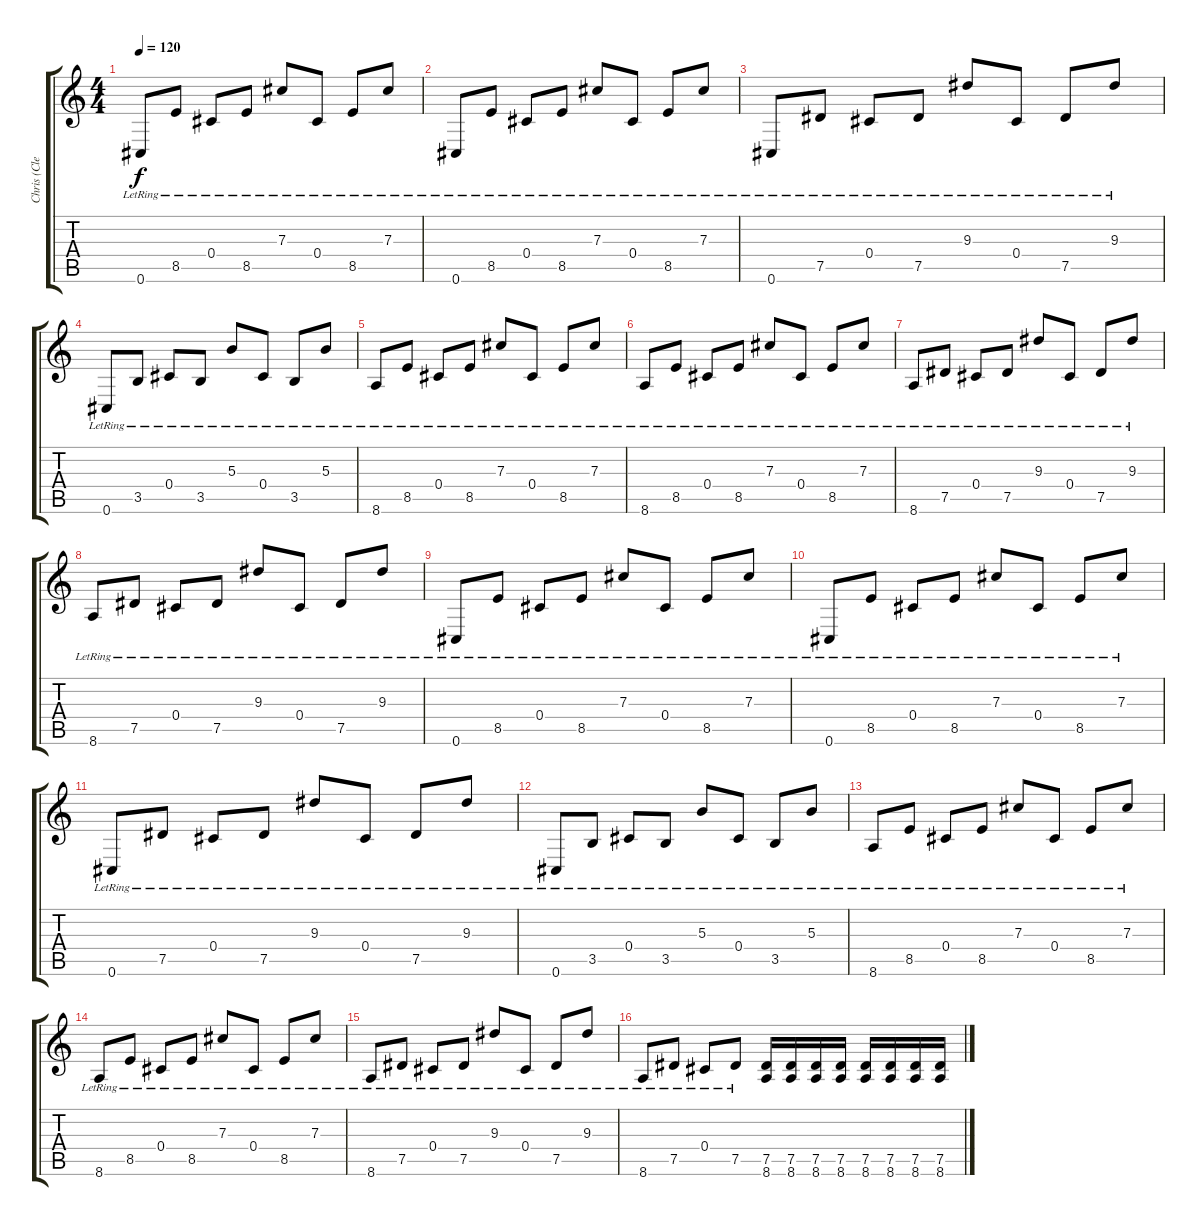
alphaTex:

\track ("Chris (Clean)" "Chris (Cle") {instrument acousticguitarsteel}
\staff {score tabs}
\tuning (Eb4 Bb3 Gb3 Db3 Ab2 Db2) {hide}
\ts (4 4)
\tempo 120
\clef g2
\ks c
0.6{lr}.8{dy f} 8.5{lr}.8 0.4{lr}.8 8.5{lr}.8 7.3{lr}.8 0.4{lr}.8 8.5{lr}.8 7.3{lr}.8 |
0.6{lr}.8 8.5{lr}.8 0.4{lr}.8 8.5{lr}.8 7.3{lr}.8 0.4{lr}.8 8.5{lr}.8 7.3{lr}.8 |
0.6{lr}.8 7.5{lr}.8 0.4{lr}.8 7.5{lr}.8 9.3{lr}.8 0.4{lr}.8 7.5{lr}.8 9.3{lr}.8 |
0.6{lr}.8 3.5{lr}.8 0.4{lr}.8 3.5{lr}.8 5.3{lr}.8 0.4{lr}.8 3.5{lr}.8 5.3{lr}.8 |
8.6{lr}.8 8.5{lr}.8 0.4{lr}.8 8.5{lr}.8 7.3{lr}.8 0.4{lr}.8 8.5{lr}.8 7.3{lr}.8 |
8.6{lr}.8 8.5{lr}.8 0.4{lr}.8 8.5{lr}.8 7.3{lr}.8 0.4{lr}.8 8.5{lr}.8 7.3{lr}.8 |
8.6{lr}.8 7.5{lr}.8 0.4{lr}.8 7.5{lr}.8 9.3{lr}.8 0.4{lr}.8 7.5{lr}.8 9.3{lr}.8 |
8.6{lr}.8 7.5{lr}.8 0.4{lr}.8 7.5{lr}.8 9.3{lr}.8 0.4{lr}.8 7.5{lr}.8 9.3{lr}.8 |
0.6{lr}.8 8.5{lr}.8 0.4{lr}.8 8.5{lr}.8 7.3{lr}.8 0.4{lr}.8 8.5{lr}.8 7.3{lr}.8 |
0.6{lr}.8 8.5{lr}.8 0.4{lr}.8 8.5{lr}.8 7.3{lr}.8 0.4{lr}.8 8.5{lr}.8 7.3{lr}.8 |
0.6{lr}.8 7.5{lr}.8 0.4{lr}.8 7.5{lr}.8 9.3{lr}.8 0.4{lr}.8 7.5{lr}.8 9.3{lr}.8 |
0.6{lr}.8 3.5{lr}.8 0.4{lr}.8 3.5{lr}.8 5.3{lr}.8 0.4{lr}.8 3.5{lr}.8 5.3{lr}.8 |
8.6{lr}.8 8.5{lr}.8 0.4{lr}.8 8.5{lr}.8 7.3{lr}.8 0.4{lr}.8 8.5{lr}.8 7.3{lr}.8 |
8.6{lr}.8 8.5{lr}.8 0.4{lr}.8 8.5{lr}.8 7.3{lr}.8 0.4{lr}.8 8.5{lr}.8 7.3{lr}.8 |
8.6{lr}.8 7.5{lr}.8 0.4{lr}.8 7.5{lr}.8 9.3{lr}.8 0.4{lr}.8 7.5{lr}.8 9.3{lr}.8 |
8.6{lr}.8 7.5{lr}.8 0.4{lr}.8 7.5{lr}.8 (7.5 8.6).16{instrument distortionguitar} (7.5 8.6).16 (7.5 8.6).16 (7.5 8.6).16 (7.5 8.6).16 (7.5 8.6).16 (7.5 8.6).16 (7.5 8.6).16
